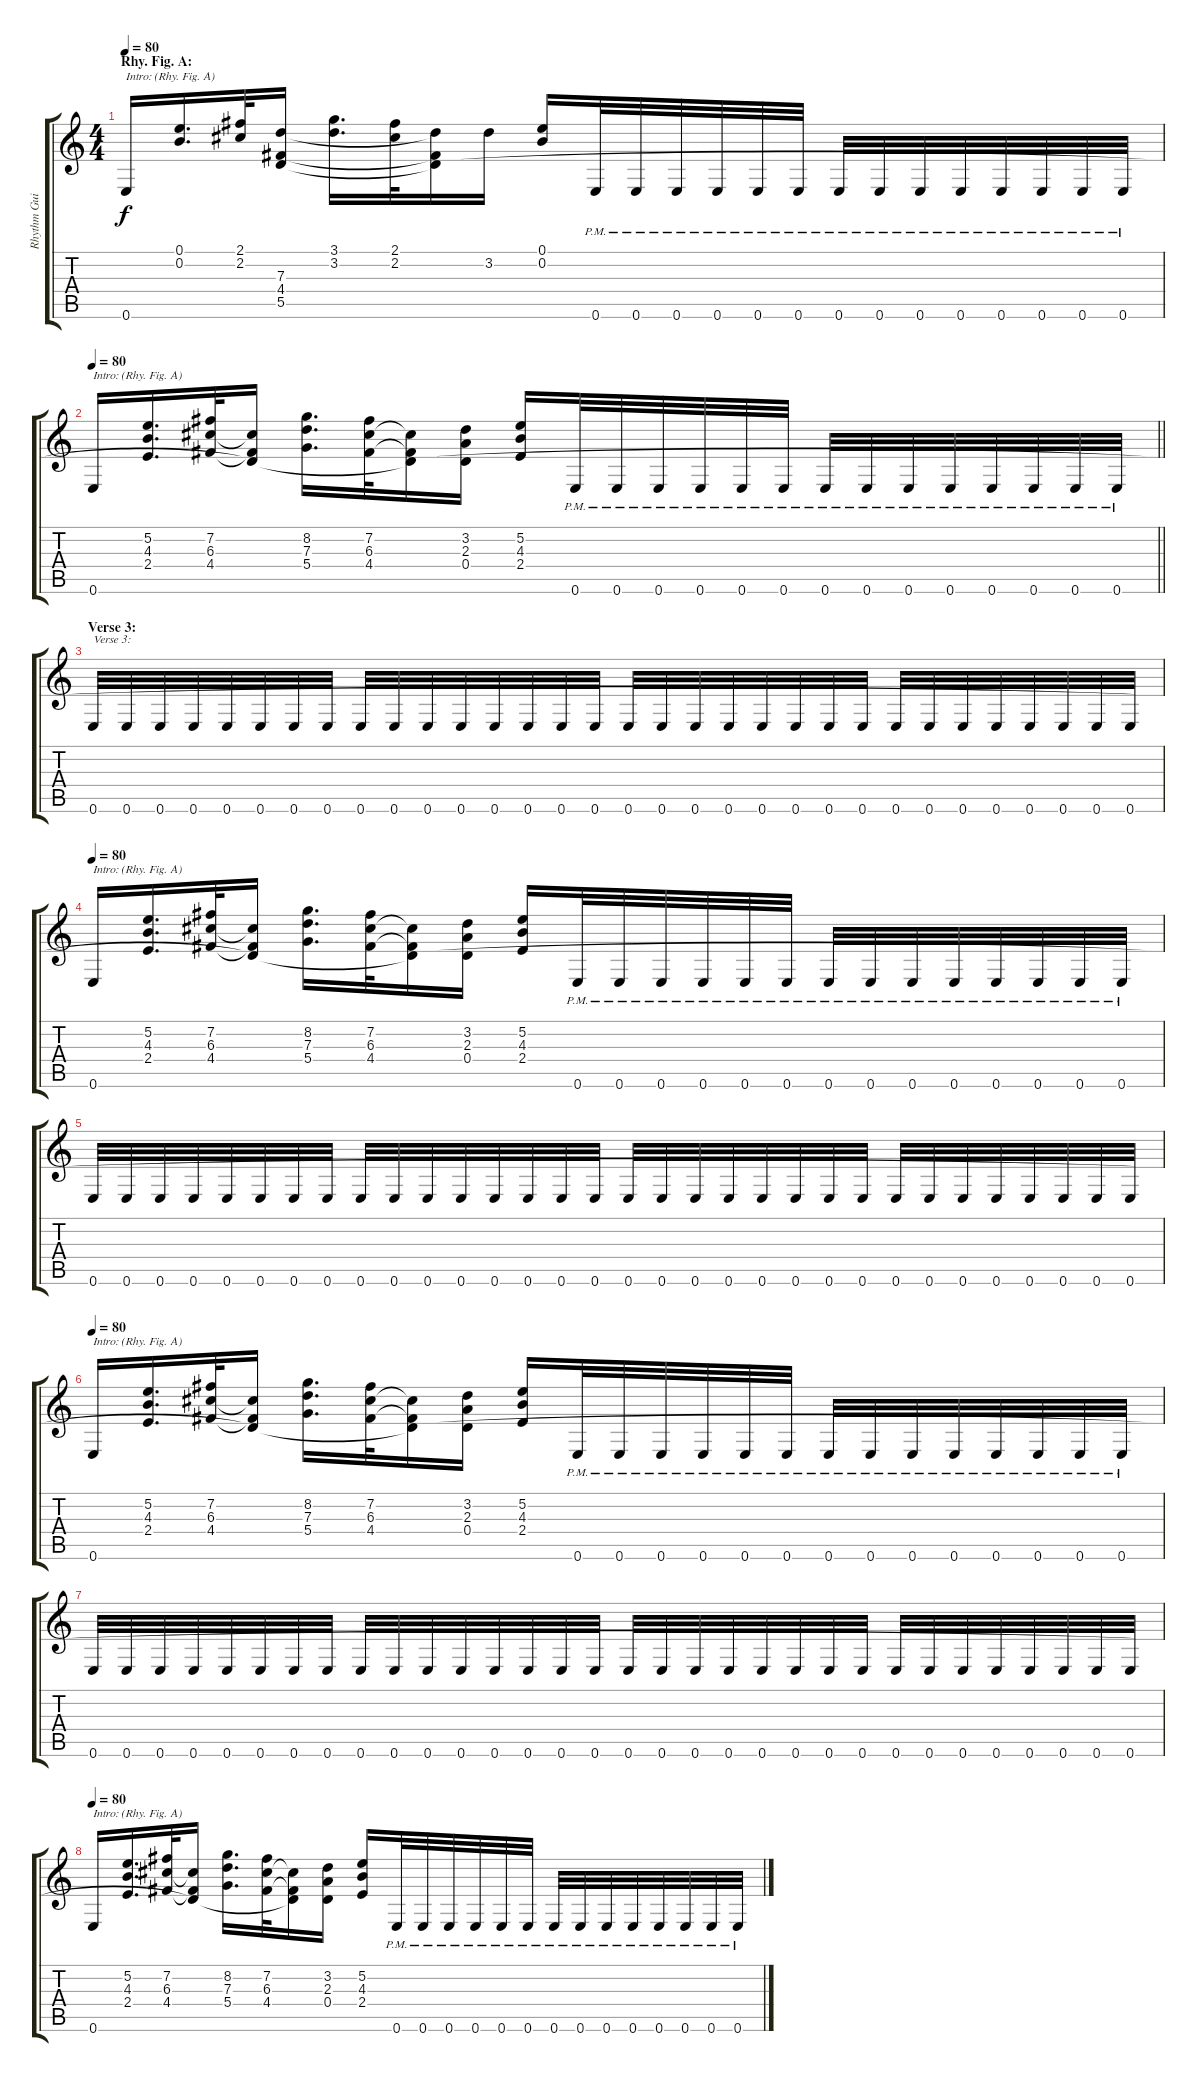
\track ("Rhythm Guitar 1" "Rhythm Gui") {instrument overdrivenguitar}
\staff {score tabs}
\tuning (E4 B3 G3 D3 A2 E2) {hide}
\ts (4 4)
\section ("" "Rhy. Fig. A:")
\tempo 80
\clef g2
\ks c
0.6.16{txt "Intro: (Rhy. Fig. A)" dy f} (0.1 0.2).16{d} (2.1 2.2).32 (7.3{t} 4.4{t} 5.5{t}).16 (3.1 3.2).16{d} (2.1 2.2).32 (7.3{t} 4.4{t} 5.5{t}).16 3.2.16 (0.1 0.2).16 0.6{pm}.32 0.6{pm}.32 0.6{pm}.32 0.6{pm}.32 0.6{pm}.32 0.6{pm}.32 0.6{pm}.32 0.6{pm}.32 0.6{pm}.32 0.6{pm}.32 0.6{pm}.32 0.6{pm}.32 0.6{pm}.32 0.6{pm}.32 |
\tempo 80
\barLineRight lightlight
0.6.16{txt "Intro: (Rhy. Fig. A)"} (5.2 4.3 2.4).16{d} (7.2 6.3 4.4).32 (6.3{t} 4.4{t} 5.5{t}).16 (8.2 7.3 5.4).16{d} (7.2 6.3 4.4).32 (6.3{t} 4.4{t} 5.5{t}).16 (3.2 2.3 0.4).16 (5.2 4.3 2.4).16 0.6{pm}.32 0.6{pm}.32 0.6{pm}.32 0.6{pm}.32 0.6{pm}.32 0.6{pm}.32 0.6{pm}.32 0.6{pm}.32 0.6{pm}.32 0.6{pm}.32 0.6{pm}.32 0.6{pm}.32 0.6{pm}.32 0.6{pm}.32 |
\section ("" "Verse 3:")
0.6.32{txt "Verse 3:"} 0.6.32 0.6.32 0.6.32 0.6.32 0.6.32 0.6.32 0.6.32 0.6.32 0.6.32 0.6.32 0.6.32 0.6.32 0.6.32 0.6.32 0.6.32 0.6.32 0.6.32 0.6.32 0.6.32 0.6.32 0.6.32 0.6.32 0.6.32 0.6.32 0.6.32 0.6.32 0.6.32 0.6.32 0.6.32 0.6.32 0.6.32 |
\tempo 80
0.6.16{txt "Intro: (Rhy. Fig. A)"} (5.2 4.3 2.4).16{d} (7.2 6.3 4.4).32 (6.3{t} 4.4{t} 5.5{t}).16 (8.2 7.3 5.4).16{d} (7.2 6.3 4.4).32 (6.3{t} 4.4{t} 5.5{t}).16 (3.2 2.3 0.4).16 (5.2 4.3 2.4).16 0.6{pm}.32 0.6{pm}.32 0.6{pm}.32 0.6{pm}.32 0.6{pm}.32 0.6{pm}.32 0.6{pm}.32 0.6{pm}.32 0.6{pm}.32 0.6{pm}.32 0.6{pm}.32 0.6{pm}.32 0.6{pm}.32 0.6{pm}.32 |
0.6.32 0.6.32 0.6.32 0.6.32 0.6.32 0.6.32 0.6.32 0.6.32 0.6.32 0.6.32 0.6.32 0.6.32 0.6.32 0.6.32 0.6.32 0.6.32 0.6.32 0.6.32 0.6.32 0.6.32 0.6.32 0.6.32 0.6.32 0.6.32 0.6.32 0.6.32 0.6.32 0.6.32 0.6.32 0.6.32 0.6.32 0.6.32 |
\tempo 80
0.6.16{txt "Intro: (Rhy. Fig. A)"} (5.2 4.3 2.4).16{d} (7.2 6.3 4.4).32 (6.3{t} 4.4{t} 5.5{t}).16 (8.2 7.3 5.4).16{d} (7.2 6.3 4.4).32 (6.3{t} 4.4{t} 5.5{t}).16 (3.2 2.3 0.4).16 (5.2 4.3 2.4).16 0.6{pm}.32 0.6{pm}.32 0.6{pm}.32 0.6{pm}.32 0.6{pm}.32 0.6{pm}.32 0.6{pm}.32 0.6{pm}.32 0.6{pm}.32 0.6{pm}.32 0.6{pm}.32 0.6{pm}.32 0.6{pm}.32 0.6{pm}.32 |
0.6.32 0.6.32 0.6.32 0.6.32 0.6.32 0.6.32 0.6.32 0.6.32 0.6.32 0.6.32 0.6.32 0.6.32 0.6.32 0.6.32 0.6.32 0.6.32 0.6.32 0.6.32 0.6.32 0.6.32 0.6.32 0.6.32 0.6.32 0.6.32 0.6.32 0.6.32 0.6.32 0.6.32 0.6.32 0.6.32 0.6.32 0.6.32 |
\tempo 80
0.6.16{txt "Intro: (Rhy. Fig. A)"} (5.2 4.3 2.4).16{d} (7.2 6.3 4.4).32 (6.3{t} 4.4{t} 5.5{t}).16 (8.2 7.3 5.4).16{d} (7.2 6.3 4.4).32 (6.3{t} 4.4{t} 5.5{t}).16 (3.2 2.3 0.4).16 (5.2 4.3 2.4).16 0.6{pm}.32 0.6{pm}.32 0.6{pm}.32 0.6{pm}.32 0.6{pm}.32 0.6{pm}.32 0.6{pm}.32 0.6{pm}.32 0.6{pm}.32 0.6{pm}.32 0.6{pm}.32 0.6{pm}.32 0.6{pm}.32 0.6{pm}.32
